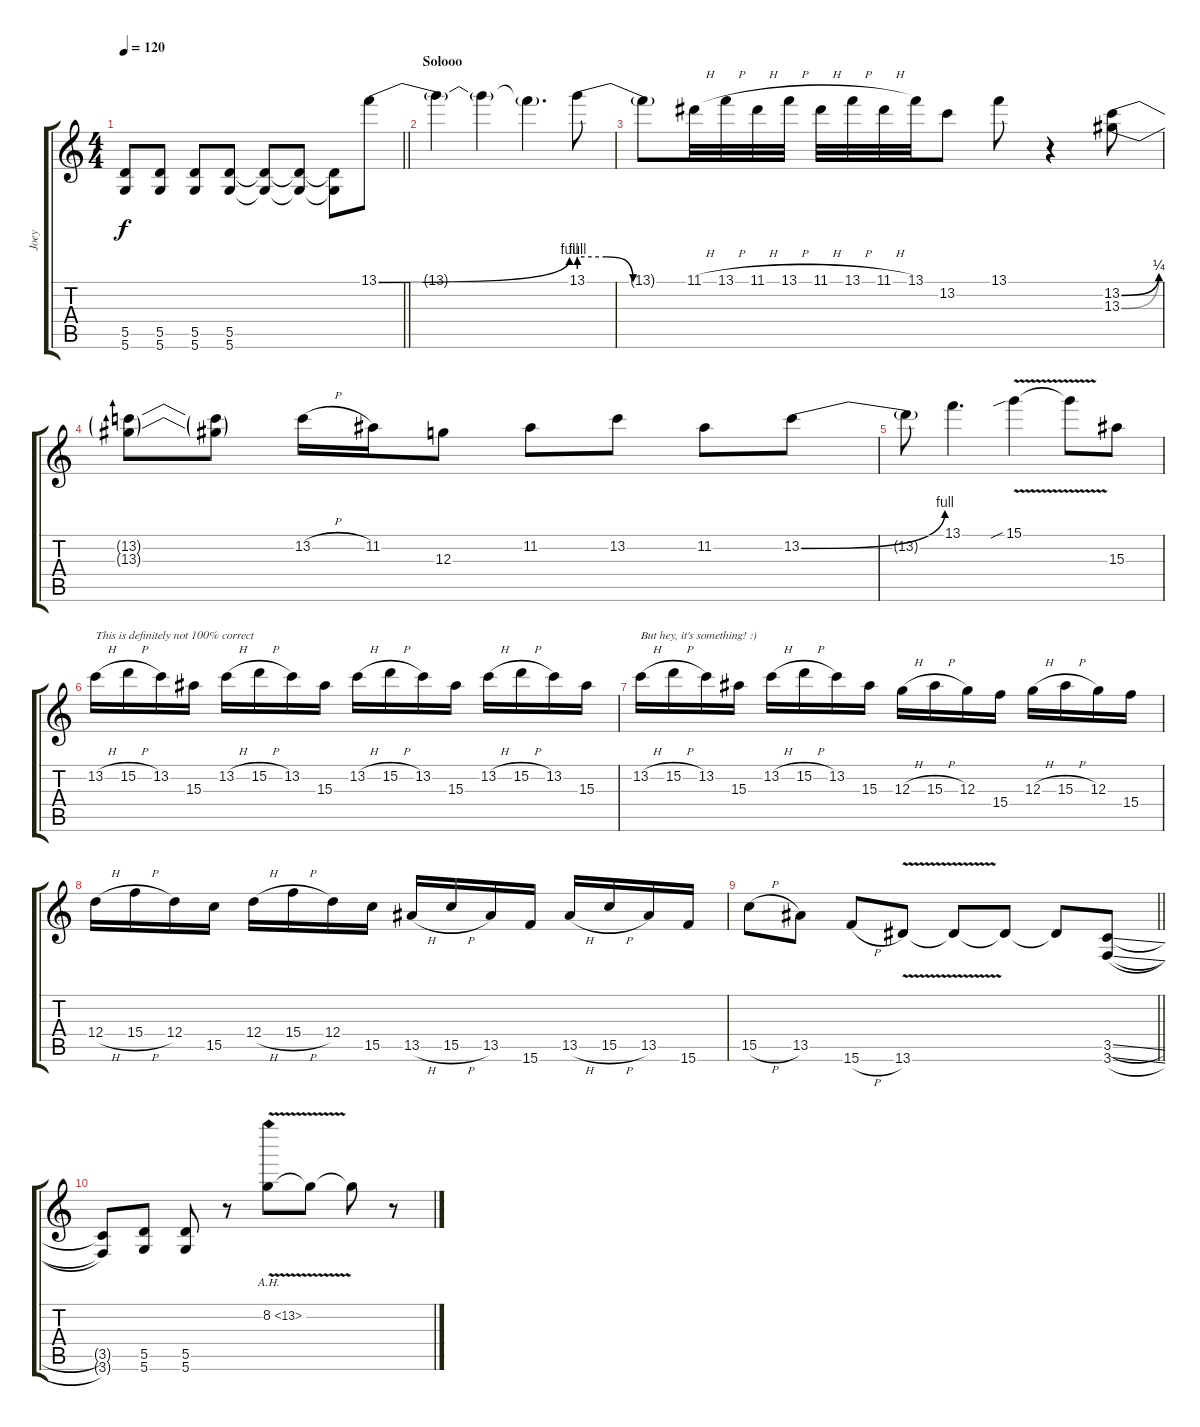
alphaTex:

\track ("Joey" "Joey") {instrument overdrivenguitar}
\staff {score tabs}
\tuning (E4 B3 G3 D3 A2 D2) {hide}
\ts (4 4)
\tempo 120
\clef g2
\barLineRight lightlight
\ks c
(5.5{t} 5.6{t}).8{dy f} (5.5 5.6).8 (5.5 5.6).8 (5.5 5.6).8 (5.5{t} 5.6{t}).8 (5.5{t} 5.6{t}).8 (5.5{t} 5.6{t}).8 13.1{be (bend 0 0 60 4)}.8 |
\section ("" "Solooo")
13.1{t}.4 13.1{t}.4 13.1{t}.4{d} 13.1{be (custom 0 4 15 4 30 0 60 0)}.8 |
13.1{t}.8 11.1{h}.32 13.1{h}.32 11.1{h}.32 13.1{h}.32 11.1{h}.32 13.1{h}.32 11.1{h}.32 13.1.32 13.2.8 13.1.8 r.4 (13.2{be (bend 0 0 60 1)} 13.3{be (bend 0 0 60 1)}).8 |
(13.2{t} 13.3{t}).8 (13.2{t} 13.3{t}).8 13.2{h}.16 11.2.16 12.3.8 11.2.8 13.2.8 11.2.8 13.2{be (bend 0 0 60 4)}.8 |
13.2{t}.8 13.1.4{d} 15.1{v sib}.4 15.1{t}.8 15.3.8 |
13.2{h}.16{txt "This is definitely not 100% correct"} 15.2{h}.16 13.2.16 15.3.16 13.2{h}.16 15.2{h}.16 13.2.16 15.3.16 13.2{h}.16 15.2{h}.16 13.2.16 15.3.16 13.2{h}.16 15.2{h}.16 13.2.16 15.3.16 |
13.2{h}.16{txt "But hey, it's something! :)"} 15.2{h}.16 13.2.16 15.3.16 13.2{h}.16 15.2{h}.16 13.2.16 15.3.16 12.3{h}.16 15.3{h}.16 12.3.16 15.4.16 12.3{h}.16 15.3{h}.16 12.3.16 15.4.16 |
12.4{h}.16 15.4{h}.16 12.4.16 15.5.16 12.4{h}.16 15.4{h}.16 12.4.16 15.5.16 13.5{h}.16 15.5{h}.16 13.5.16 15.6.16 13.5{h}.16 15.5{h}.16 13.5.16 15.6.16 |
\barLineRight lightlight
15.5{h}.8 13.5.8 15.6{h}.8 13.6{v}.8 13.6{t}.8 13.6{t}.8 13.6{t}.8 (3.5{sl} 3.6{sl}).8 |
(3.5{t} 3.6{t}).8 (5.5 5.6).8 (5.5 5.6).8 r.8 8.2{ah 5 v}.8 8.2{t}.8 8.2{t}.8 r.8
